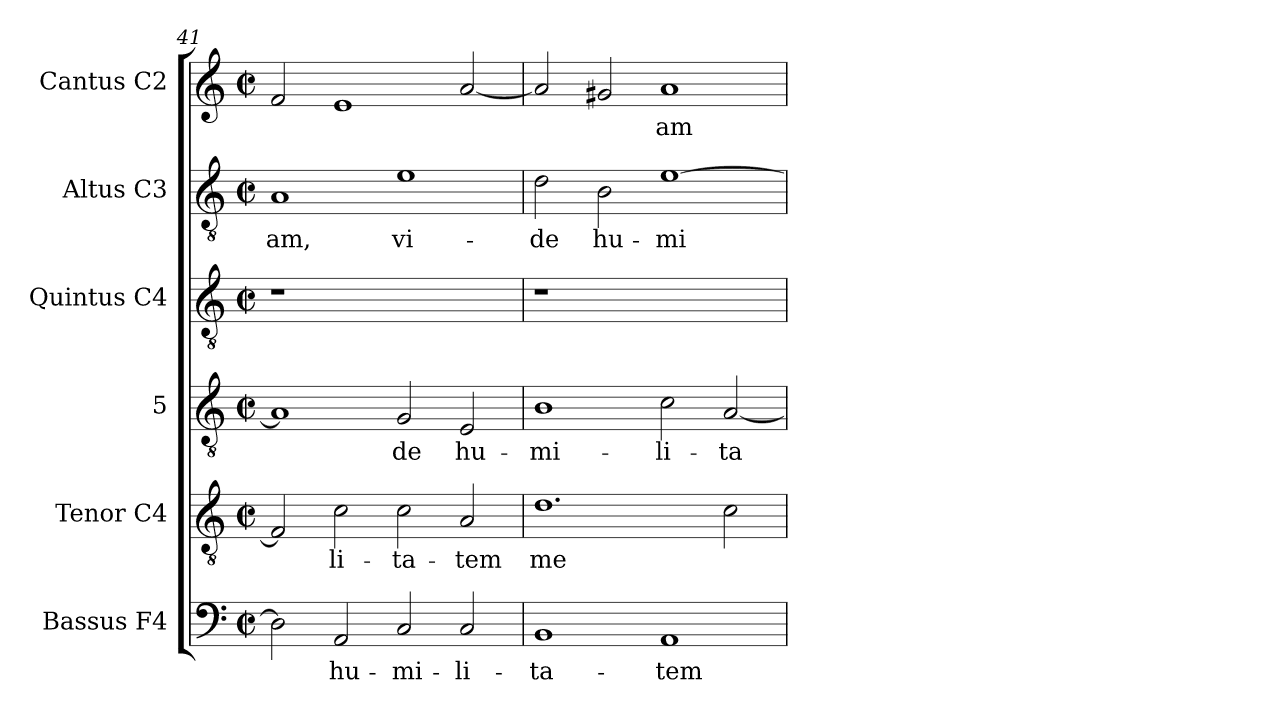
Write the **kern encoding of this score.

**kern	**text	**kern	**text	**kern	**text	**kern	**kern	**text	**kern	**text
*part6	*part6	*part5	*part5	*part4	*part4	*part3	*part2	*part2	*part1	*part1
*staff6	*staff6	*staff5	*staff5	*staff4	*staff4	*staff3	*staff2	*staff2	*staff1	*staff1
*I"Bassus  F4	*	*I"Tenor  C4	*	*I"5	*	*I"Quintus  C4	*I"Altus  C3	*	*I"Cantus  C2	*
*I'B	*	*I'T	*	*	*	*	*I'A	*	*I'C	*
!!LO:LB:g=z
*clefF4	*	*clefGv2	*	*clefGv2	*	*clefGv2	*clefGv2	*	*clefG2	*
*k[]	*	*k[]	*	*k[]	*	*k[]	*k[]	*	*k[]	*
*C:	*	*C:	*	*C:	*	*C:	*C:	*	*C:	*
*M2/2	*	*M2/2	*	*M2/2	*	*M2/2	*M2/2	*	*M2/2	*
*met(c|)	*	*met(c|)	*	*met(c|)	*	*met(c|)	*met(c|)	*	*met(c|)	*
=41	=41	=41	=41	=41	=41	=41	=41	=41	=41	=41
!	!LO:LY:b:cj	!	!LO:LY:b:cj	!	!LO:LY:b:cj	!	!	!LO:LY:b:cj	!	!LO:LY:b:cj
2D\]	.	2F/]	--	1A]	--	1r	1A	-am,	2f/	--
!	!LO:LY:b:cj	!	!LO:LY:b:cj	!	!	!	!	!	!	!LO:LY:b:cj
2AA/	hu-	2c\	-li-	.	.	.	.	.	1e	--
!	!LO:LY:b:cj	!	!LO:LY:b:cj	!	!LO:LY:b:cj	!	!	!LO:LY:b:cj	!	!
2C/	-mi-	2c\	-ta-	2G/	-de	1ryy	1e	vi-	.	.
!	!LO:LY:b:cj	!	!LO:LY:b:cj	!	!LO:LY:b:cj	!	!	!	!	!LO:LY:b:cj
2C/	-li-	2A/	-tem	2E/	hu-	.	.	.	[<2a/	--
=42	=42	=42	=42	=42	=42	=42	=42	=42	=42	=42
!	!LO:LY:b:cj	!	!LO:LY:b:cj	!	!LO:LY:b:cj	!	!	!LO:LY:b:cj	!	!LO:LY:b:cj
1BB	-ta-	1.d	me-	1B	-mi-	1r	2d\	-de	2a/]	--
!	!	!	!	!	!	!	!	!LO:LY:b:cj	!	!LO:LY:b:cj
.	.	.	.	.	.	.	2B\	hu-	2g#X/	--
!	!LO:LY:b:cj	!	!	!	!LO:LY:b:cj	!	!	!LO:LY:b:cj	!	!LO:LY:b:cj
1AA	-tem	.	.	2c\	-li-	1ryy	[>1e	-mi-	1a	-am
!	!	!	!LO:LY:b:cj	!	!LO:LY:b:cj	!	!	!	!	!
.	.	2c\	--	[<2A/	-ta-	.	.	.	.	.
=	=	=	=	=	=	=	=	=	=	=
*-	*-	*-	*-	*-	*-	*-	*-	*-	*-	*-
